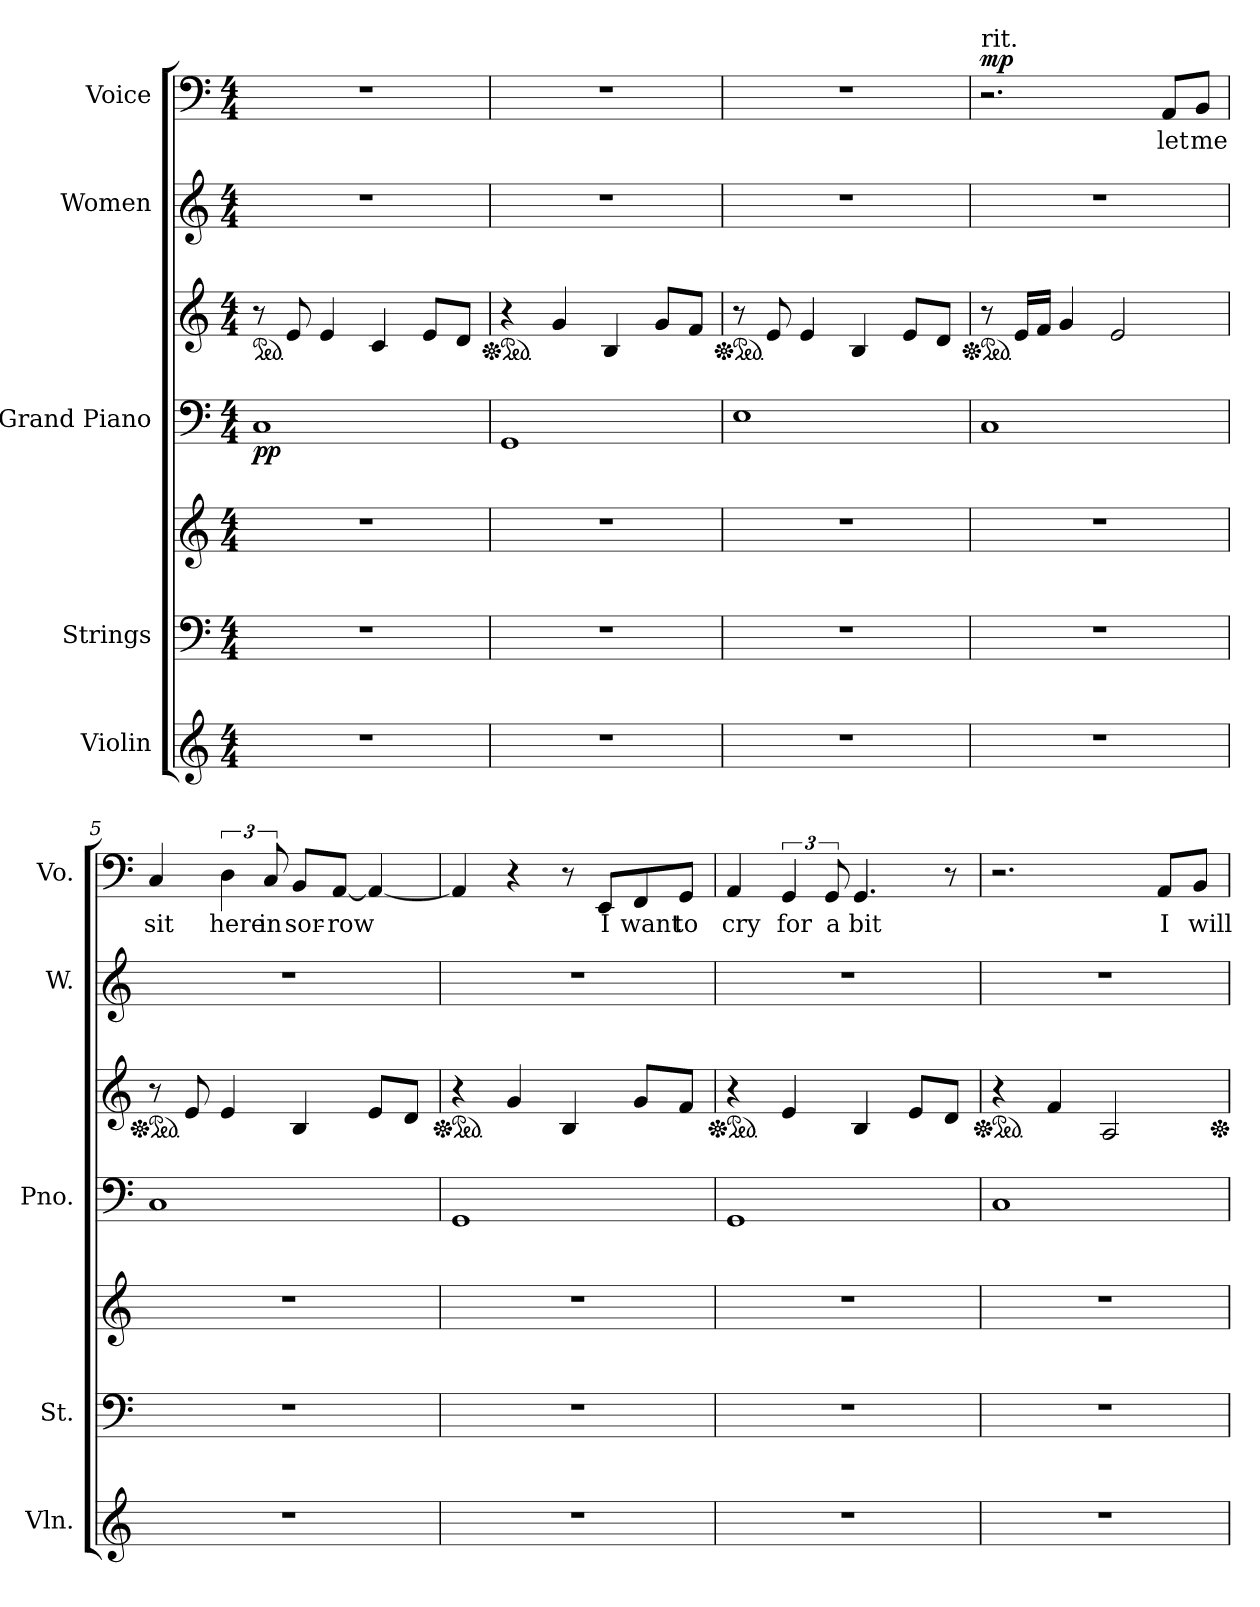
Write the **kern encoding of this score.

**kern	**kern	**kern	**kern	**kern	**dynam	**kern	**kern	**text	**dynam
*part5	*part4	*part4	*part3	*part3	*part3	*part2	*part1	*part1	*part1
*staff7	*staff6	*staff5	*staff4	*staff3	*staff3/4	*staff2	*staff1	*staff1	*staff1
*I"Violin	*I"Strings	*	*I"Grand Piano	*	*	*I"Women	*I"Voice	*	*
*I'Vln.	*I'St.	*	*I'Pno.	*	*	*I'W.	*I'Vo.	*	*
*clefG2	*clefF4	*clefG2	*clefF4	*clefG2	*	*clefG2	*clefF4	*	*
*k[]	*k[]	*k[]	*k[]	*k[]	*	*k[]	*k[]	*	*
*M4/4	*M4/4	*M4/4	*M4/4	*M4/4	*	*M4/4	*M4/4	*	*
*MM72	*MM72	*MM72	*MM72	*MM72	*	*MM72	*MM72	*	*
*	*	*	*	*ped	*	*	*	*	*
=1	=1	=1	=1	=1	=1	=1	=1	=1	=1
!	!	!	!	!	!LO:DY:b=2	!	!	!	!
!	!	!	!	!	!LO:DY:n=1:b	!	!	!	!
1r	1r	1r	1C	8r	p p	1r	1r	.	.
.	.	.	.	8e/	.	.	.	.	.
.	.	.	.	4e/	.	.	.	.	.
.	.	.	.	4c/	.	.	.	.	.
.	.	.	.	8e/L	.	.	.	.	.
.	.	.	.	8d/J	.	.	.	.	.
=2	=2	=2	=2	=2	=2	=2	=2	=2	=2
*	*	*	*	*Xped	*	*	*	*	*
*	*	*	*	*ped	*	*	*	*	*
1r	1r	1r	1GG	4r	.	1r	1r	.	.
.	.	.	.	4g/	.	.	.	.	.
.	.	.	.	4B/	.	.	.	.	.
.	.	.	.	8g/L	.	.	.	.	.
.	.	.	.	8f/J	.	.	.	.	.
=3	=3	=3	=3	=3	=3	=3	=3	=3	=3
*	*	*	*	*Xped	*	*	*	*	*
*	*	*	*	*ped	*	*	*	*	*
1r	1r	1r	1E	8r	.	1r	1r	.	.
.	.	.	.	8e/	.	.	.	.	.
.	.	.	.	4e/	.	.	.	.	.
.	.	.	.	4B/	.	.	.	.	.
.	.	.	.	8e/L	.	.	.	.	.
.	.	.	.	8d/J	.	.	.	.	.
=4	=4	=4	=4	=4	=4	=4	=4	=4	=4
*	*	*	*	*Xped	*	*	*	*	*
*	*	*	*	*ped	*	*	*	*	*
!	!	!	!	!	!	!	!LO:TX:a:t=rit.	!	!
!	!	!	!	!	!	!	!	!	!LO:DY:b
1r	1r	1r	1C	8r	.	1r	2.r	.	mp
.	.	.	.	16e/LL	.	.	.	.	.
.	.	.	.	16f/JJ	.	.	.	.	.
.	.	.	.	4g/	.	.	.	.	.
.	.	.	.	2e/	.	.	.	.	.
!	!	!	!	!	!	!	!	!LO:LY:b	!
.	.	.	.	.	.	.	8AA/L	let	.
!	!	!	!	!	!	!	!	!LO:LY:b	!
.	.	.	.	.	.	.	8BB/J	me	.
=5	=5	=5	=5	=5	=5	=5	=5	=5	=5
*	*	*	*	*Xped	*	*	*	*	*
*	*	*	*	*ped	*	*	*	*	*
!	!	!	!	!	!	!	!	!LO:LY:b	!
1r	1r	1r	1C	8r	.	1r	4C/	sit	.
.	.	.	.	8e/	.	.	.	.	.
!	!	!	!	!	!	!	!	!LO:LY:b	!
.	.	.	.	4e/	.	.	6D\	here	.
!	!	!	!	!	!	!	!	!LO:LY:b	!
.	.	.	.	.	.	.	12C/	in	.
!	!	!	!	!	!	!	!	!LO:LY:b	!
.	.	.	.	4B/	.	.	8BB/L	sor-	.
!	!	!	!	!	!	!	!	!LO:LY:b	!
.	.	.	.	.	.	.	[8AA/J	-row	.
.	.	.	.	8e/L	.	.	4AA/_	.	.
.	.	.	.	8d/J	.	.	.	.	.
!!LO:PB:g=z
=6	=6	=6	=6	=6	=6	=6	=6	=6	=6
*	*	*	*	*Xped	*	*	*	*	*
*	*	*	*	*ped	*	*	*	*	*
1r	1r	1r	1GG	4r	.	1r	4AA/]	.	.
.	.	.	.	4g/	.	.	4r	.	.
.	.	.	.	4B/	.	.	8r	.	.
!	!	!	!	!	!	!	!	!LO:LY:b	!
.	.	.	.	.	.	.	8EE/L	I	.
!	!	!	!	!	!	!	!	!LO:LY:b	!
.	.	.	.	8g/L	.	.	8FF/	want	.
!	!	!	!	!	!	!	!	!LO:LY:b	!
.	.	.	.	8f/J	.	.	8GG/J	to	.
=7	=7	=7	=7	=7	=7	=7	=7	=7	=7
*	*	*	*	*Xped	*	*	*	*	*
*	*	*	*	*ped	*	*	*	*	*
!	!	!	!	!	!	!	!	!LO:LY:b	!
1r	1r	1r	1GG	4r	.	1r	4AA/	cry	.
!	!	!	!	!	!	!	!	!LO:LY:b	!
.	.	.	.	4e/	.	.	6GG/	for	.
!	!	!	!	!	!	!	!	!LO:LY:b	!
.	.	.	.	.	.	.	12GG/	a	.
!	!	!	!	!	!	!	!	!LO:LY:b	!
.	.	.	.	4B/	.	.	4.GG/	bit	.
.	.	.	.	8e/L	.	.	.	.	.
.	.	.	.	8d/J	.	.	8r	.	.
=8	=8	=8	=8	=8	=8	=8	=8	=8	=8
*	*	*	*	*Xped	*	*	*	*	*
*	*	*	*	*ped	*	*	*	*	*
1r	1r	1r	1C	4r	.	1r	2.r	.	.
.	.	.	.	4f/	.	.	.	.	.
.	.	.	.	2A/	.	.	.	.	.
!	!	!	!	!	!	!	!	!LO:LY:b	!
.	.	.	.	.	.	.	8AA/L	I	.
!	!	!	!	!	!	!	!	!LO:LY:b	!
.	.	.	.	.	.	.	8BB/J	will	.
*	*	*	*	*Xped	*	*	*	*	*
=	=	=	=	=	=	=	=	=	=
*-	*-	*-	*-	*-	*-	*-	*-	*-	*-
